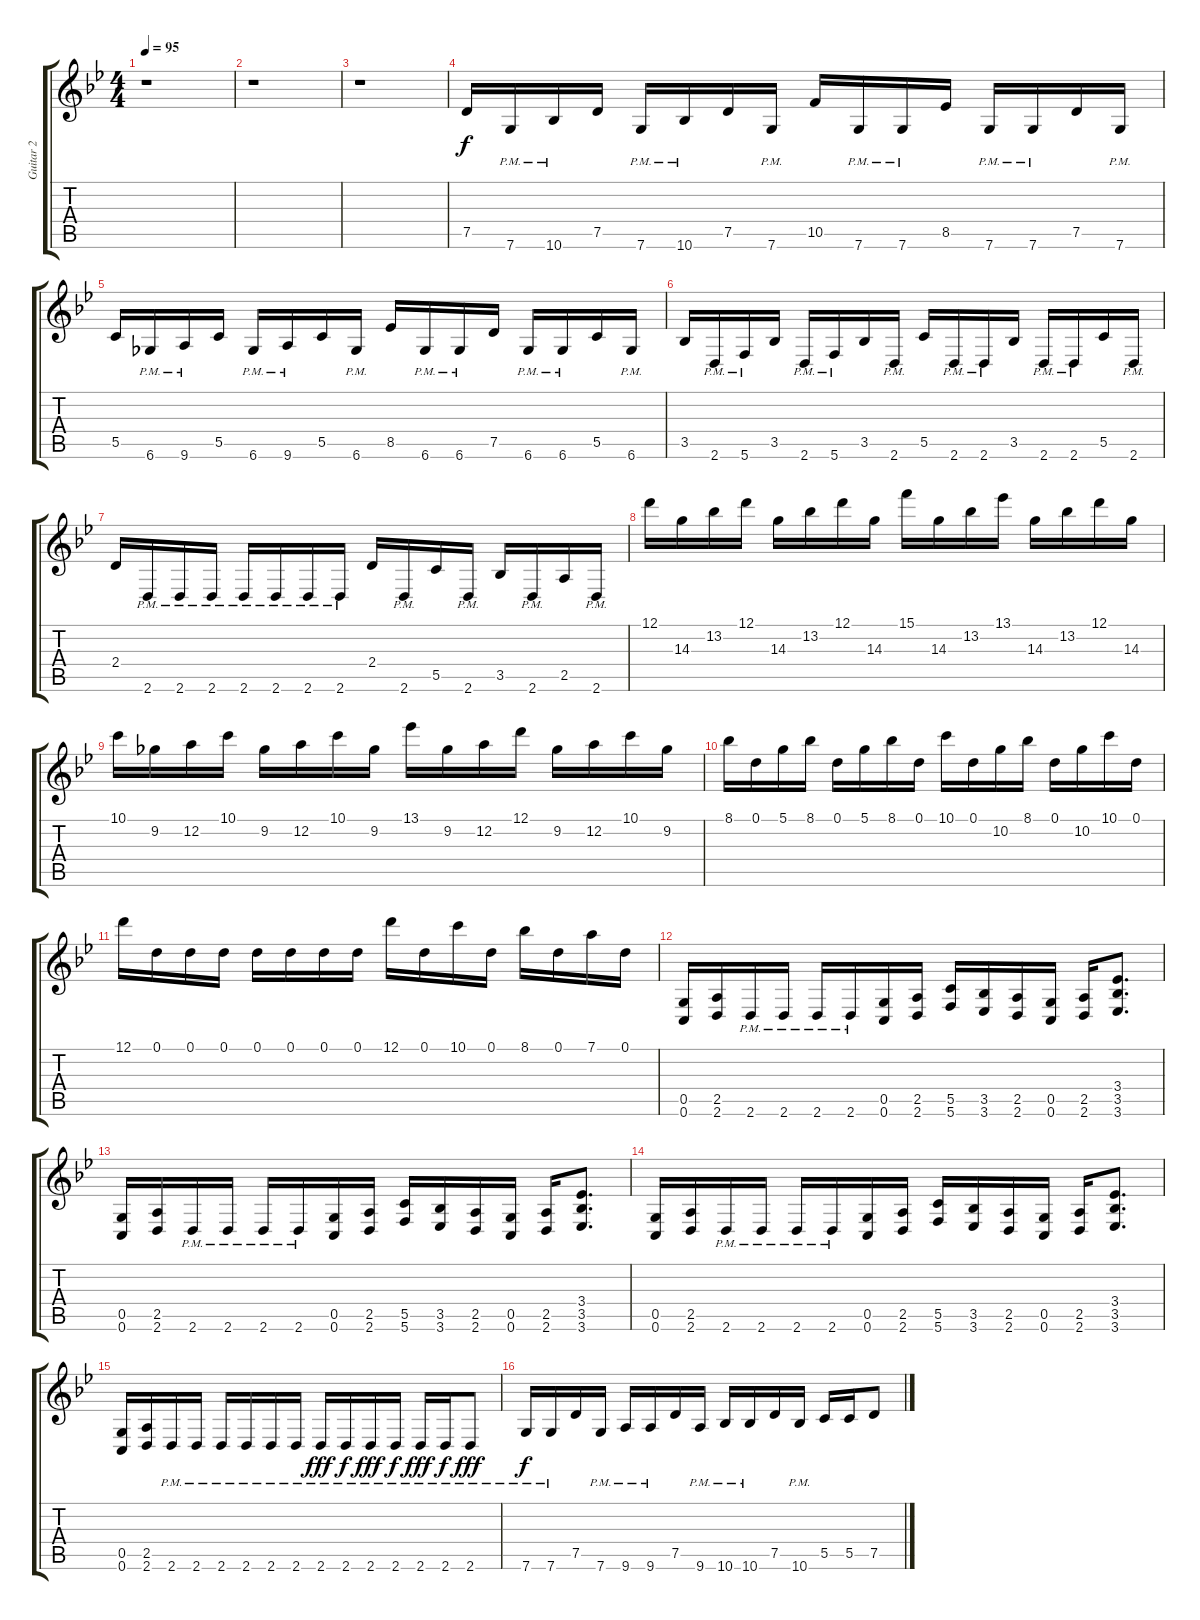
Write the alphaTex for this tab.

\track ("Guitar 2" "Guitar 2") {instrument distortionguitar}
\staff {score tabs}
\tuning (D4 A3 F3 C3 G2 C2) {hide}
\ts (4 4)
\tempo 95
\clef g2
\ks gminor
r.1{dy f} |
r.1 |
r.1 |
7.5.16 7.6{pm}.16 10.6{pm}.16 7.5.16 7.6{pm}.16 10.6{pm}.16 7.5.16 7.6{pm}.16 10.5.16 7.6{pm}.16 7.6{pm}.16 8.5.16 7.6{pm}.16 7.6{pm}.16 7.5.16 7.6{pm}.16 |
5.5.16 6.6{pm}.16 9.6{pm}.16 5.5.16 6.6{pm}.16 9.6{pm}.16 5.5.16 6.6{pm}.16 8.5.16 6.6{pm}.16 6.6{pm}.16 7.5.16 6.6{pm}.16 6.6{pm}.16 5.5.16 6.6{pm}.16 |
3.5.16 2.6{pm}.16 5.6{pm}.16 3.5.16 2.6{pm}.16 5.6{pm}.16 3.5.16 2.6{pm}.16 5.5.16 2.6{pm}.16 2.6{pm}.16 3.5.16 2.6{pm}.16 2.6{pm}.16 5.5.16 2.6{pm}.16 |
2.4.16 2.6{pm}.16 2.6{pm}.16 2.6{pm}.16 2.6{pm}.16 2.6{pm}.16 2.6{pm}.16 2.6{pm}.16 2.4.16 2.6{pm}.16 5.5.16 2.6{pm}.16 3.5.16 2.6{pm}.16 2.5.16 2.6{pm}.16 |
12.1.16{volume 9 instrument distortionguitar} 14.3.16 13.2.16 12.1.16 14.3.16 13.2.16 12.1.16 14.3.16 15.1.16 14.3.16 13.2.16 13.1.16 14.3.16 13.2.16 12.1.16 14.3.16 |
10.1.16 9.2.16 12.2.16 10.1.16 9.2.16 12.2.16 10.1.16 9.2.16 13.1.16 9.2.16 12.2.16 12.1.16 9.2.16 12.2.16 10.1.16 9.2.16 |
8.1.16 0.1.16 5.1.16 8.1.16 0.1.16 5.1.16 8.1.16 0.1.16 10.1.16 0.1.16 10.2.16 8.1.16 0.1.16 10.2.16 10.1.16 0.1.16 |
12.1.16 0.1.16 0.1.16 0.1.16 0.1.16 0.1.16 0.1.16 0.1.16 12.1.16 0.1.16 10.1.16 0.1.16 8.1.16 0.1.16 7.1.16 0.1.16 |
(0.5 0.6).16{volume 10 instrument distortionguitar} (2.5 2.6).16 2.6{pm}.16 2.6{pm}.16 2.6{pm}.16 2.6{pm}.16 (0.5 0.6).16 (2.5 2.6).16 (5.5 5.6).16 (3.5 3.6).16 (2.5 2.6).16 (0.5 0.6).16 (2.5 2.6).16 (3.4 3.5 3.6).8{d} |
(0.5 0.6).16 (2.5 2.6).16 2.6{pm}.16 2.6{pm}.16 2.6{pm}.16 2.6{pm}.16 (0.5 0.6).16 (2.5 2.6).16 (5.5 5.6).16 (3.5 3.6).16 (2.5 2.6).16 (0.5 0.6).16 (2.5 2.6).16 (3.4 3.5 3.6).8{d} |
(0.5 0.6).16 (2.5 2.6).16 2.6{pm}.16 2.6{pm}.16 2.6{pm}.16 2.6{pm}.16 (0.5 0.6).16 (2.5 2.6).16 (5.5 5.6).16 (3.5 3.6).16 (2.5 2.6).16 (0.5 0.6).16 (2.5 2.6).16 (3.4 3.5 3.6).8{d} |
(0.5 0.6).16 (2.5 2.6).16 2.6{pm}.16 2.6{pm}.16 2.6{pm}.16 2.6{pm}.16 2.6{pm}.16 2.6{pm}.16 2.6{pm}.16{dy fff} 2.6{pm}.16{dy f} 2.6{pm}.16{dy fff} 2.6{pm}.16{dy f} 2.6{pm}.16{dy fff} 2.6{pm}.16{dy f} 2.6{pm}.8{dy fff} |
7.6{pm}.16{dy f} 7.6{pm}.16 7.5.16 7.6{pm}.16 9.6{pm}.16 9.6{pm}.16 7.5.16 9.6{pm}.16 10.6{pm}.16{balance 12} 10.6{pm}.16 7.5.16 10.6{pm}.16 5.5.16 5.5.16 7.5.8
